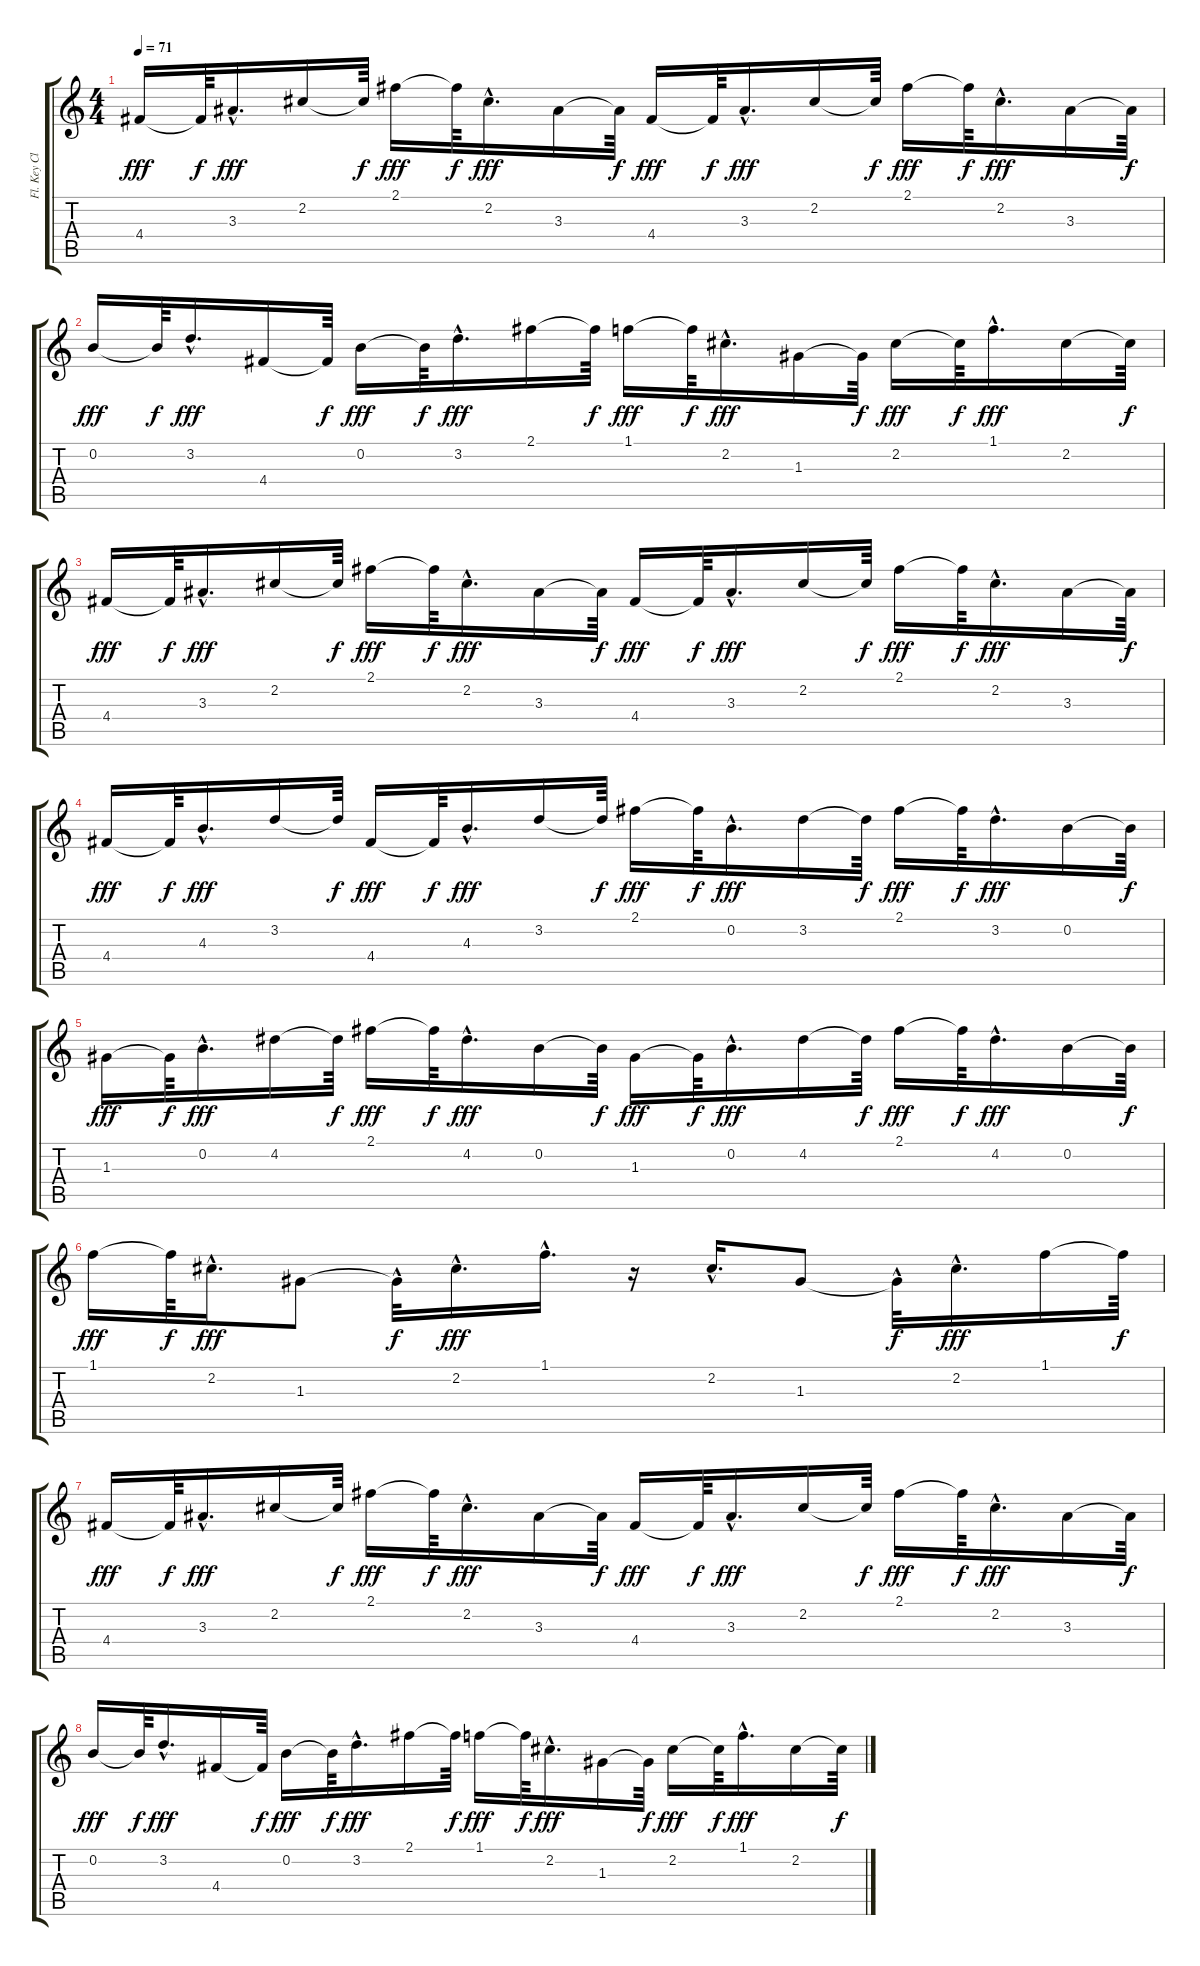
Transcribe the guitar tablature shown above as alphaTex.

\track ("Fl. Key Click       " "Fl. Key Cl") {instrument acousticbass}
\staff {score tabs}
\tuning (E4 B3 G3 D3 A2 E2) {hide}
\ts (4 4)
\tempo 71
\clef g2
\ks c
4.4.16{dy fff} 4.4{t}.64{dy f} 3.3{hac}.16{d dy fff} 2.2.16 2.2{t}.64{dy f} 2.1.16{dy fff} 2.1{t}.64{dy f} 2.2{hac}.16{d dy fff} 3.3.16 3.3{t}.64{dy f} 4.4.16{dy fff} 4.4{t}.64{dy f} 3.3{hac}.16{d dy fff} 2.2.16 2.2{t}.64{dy f} 2.1.16{dy fff} 2.1{t}.64{dy f} 2.2{hac}.16{d dy fff} 3.3.16 3.3{t}.64{dy f} |
0.2.16{dy fff} 0.2{t}.64{dy f} 3.2{hac}.16{d dy fff} 4.4.16 4.4{t}.64{dy f} 0.2.16{dy fff} 0.2{t}.64{dy f} 3.2{hac}.16{d dy fff} 2.1.16 2.1{t}.64{dy f} 1.1.16{dy fff} 1.1{t}.64{dy f} 2.2{hac}.16{d dy fff} 1.3.16 1.3{t}.64{dy f} 2.2.16{dy fff} 2.2{t}.64{dy f} 1.1{hac}.16{d dy fff} 2.2.16 2.2{t}.64{dy f} |
4.4.16{dy fff} 4.4{t}.64{dy f} 3.3{hac}.16{d dy fff} 2.2.16 2.2{t}.64{dy f} 2.1.16{dy fff} 2.1{t}.64{dy f} 2.2{hac}.16{d dy fff} 3.3.16 3.3{t}.64{dy f} 4.4.16{dy fff} 4.4{t}.64{dy f} 3.3{hac}.16{d dy fff} 2.2.16 2.2{t}.64{dy f} 2.1.16{dy fff} 2.1{t}.64{dy f} 2.2{hac}.16{d dy fff} 3.3.16 3.3{t}.64{dy f} |
4.4.16{dy fff} 4.4{t}.64{dy f} 4.3{hac}.16{d dy fff} 3.2.16 3.2{t}.64{dy f} 4.4.16{dy fff} 4.4{t}.64{dy f} 4.3{hac}.16{d dy fff} 3.2.16 3.2{t}.64{dy f} 2.1.16{dy fff} 2.1{t}.64{dy f} 0.2{hac}.16{d dy fff} 3.2.16 3.2{t}.64{dy f} 2.1.16{dy fff} 2.1{t}.64{dy f} 3.2{hac}.16{d dy fff} 0.2.16 0.2{t}.64{dy f} |
1.3.16{dy fff} 1.3{t}.64{dy f} 0.2{hac}.16{d dy fff} 4.2.16 4.2{t}.64{dy f} 2.1.16{dy fff} 2.1{t}.64{dy f} 4.2{hac}.16{d dy fff} 0.2.16 0.2{t}.64{dy f} 1.3.16{dy fff} 1.3{t}.64{dy f} 0.2{hac}.16{d dy fff} 4.2.16 4.2{t}.64{dy f} 2.1.16{dy fff} 2.1{t}.64{dy f} 4.2{hac}.16{d dy fff} 0.2.16 0.2{t}.64{dy f} |
1.1.16{dy fff} 1.1{t}.64{dy f} 2.2{hac}.16{d dy fff} 1.3.8 1.3{hac t}.32{dy f} 2.2{hac}.16{d dy fff} 1.1{hac}.16{d} r.16 2.2{hac}.16{d} 1.3.8 1.3{hac t}.32{dy f} 2.2{hac}.16{d dy fff} 1.1.16 1.1{t}.64{dy f} |
4.4.16{dy fff} 4.4{t}.64{dy f} 3.3{hac}.16{d dy fff} 2.2.16 2.2{t}.64{dy f} 2.1.16{dy fff} 2.1{t}.64{dy f} 2.2{hac}.16{d dy fff} 3.3.16 3.3{t}.64{dy f} 4.4.16{dy fff} 4.4{t}.64{dy f} 3.3{hac}.16{d dy fff} 2.2.16 2.2{t}.64{dy f} 2.1.16{dy fff} 2.1{t}.64{dy f} 2.2{hac}.16{d dy fff} 3.3.16 3.3{t}.64{dy f} |
0.2.16{dy fff} 0.2{t}.64{dy f} 3.2{hac}.16{d dy fff} 4.4.16 4.4{t}.64{dy f} 0.2.16{dy fff} 0.2{t}.64{dy f} 3.2{hac}.16{d dy fff} 2.1.16 2.1{t}.64{dy f} 1.1.16{dy fff} 1.1{t}.64{dy f} 2.2{hac}.16{d dy fff} 1.3.16 1.3{t}.64{dy f} 2.2.16{dy fff} 2.2{t}.64{dy f} 1.1{hac}.16{d dy fff} 2.2.16 2.2{t}.64{dy f}
